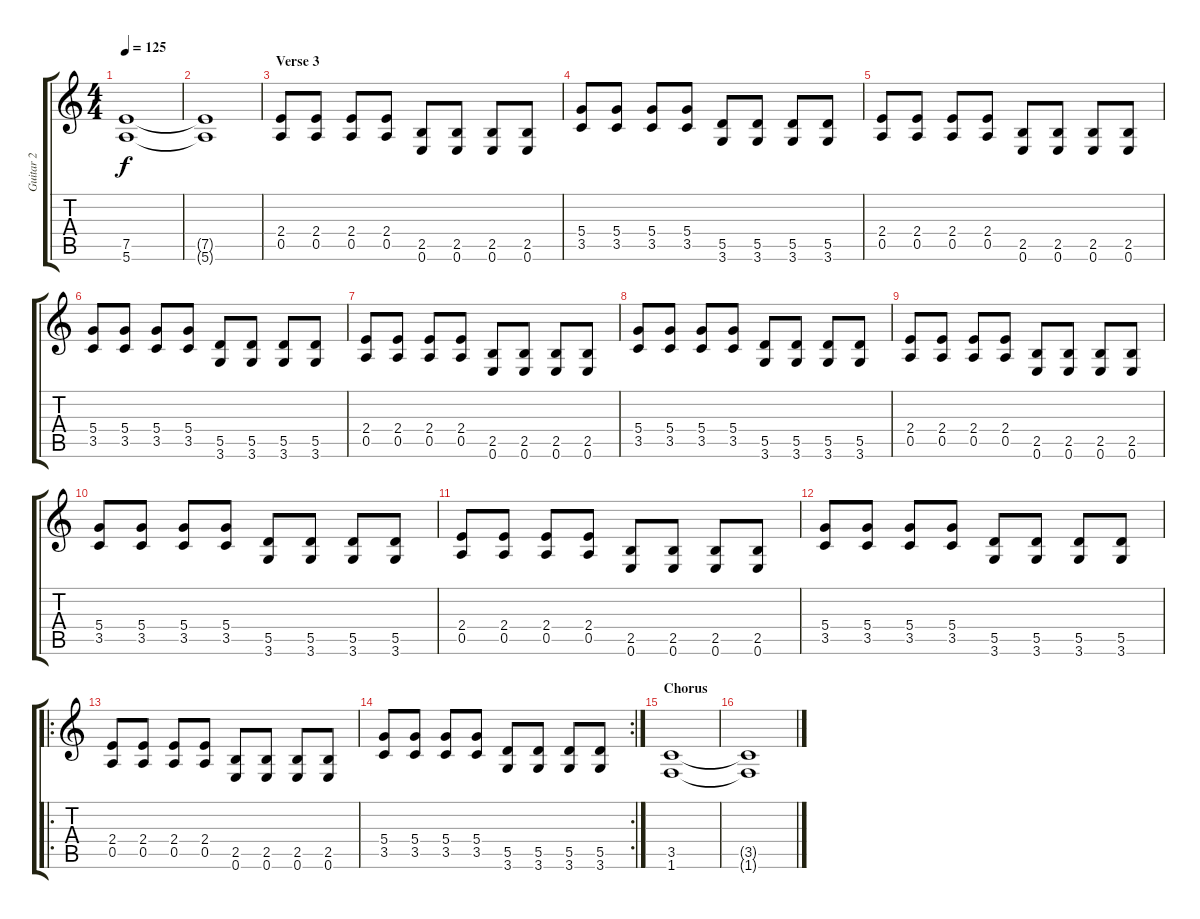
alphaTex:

\track ("Guitar 2" "Guitar 2") {instrument distortionguitar}
\staff {score tabs}
\tuning (E4 B3 G3 D3 A2 E2) {hide}
\ts (4 4)
\tempo 125
\clef g2
\ks c
(7.5 5.6).1{dy f} |
(7.5{t} 5.6{t}).1 |
\section ("" "Verse 3")
(2.4 0.5).8 (2.4 0.5).8 (2.4 0.5).8 (2.4 0.5).8 (2.5 0.6).8 (2.5 0.6).8 (2.5 0.6).8 (2.5 0.6).8 |
(5.4 3.5).8 (5.4 3.5).8 (5.4 3.5).8 (5.4 3.5).8 (5.5 3.6).8 (5.5 3.6).8 (5.5 3.6).8 (5.5 3.6).8 |
(2.4 0.5).8 (2.4 0.5).8 (2.4 0.5).8 (2.4 0.5).8 (2.5 0.6).8 (2.5 0.6).8 (2.5 0.6).8 (2.5 0.6).8 |
(5.4 3.5).8 (5.4 3.5).8 (5.4 3.5).8 (5.4 3.5).8 (5.5 3.6).8 (5.5 3.6).8 (5.5 3.6).8 (5.5 3.6).8 |
(2.4 0.5).8 (2.4 0.5).8 (2.4 0.5).8 (2.4 0.5).8 (2.5 0.6).8 (2.5 0.6).8 (2.5 0.6).8 (2.5 0.6).8 |
(5.4 3.5).8 (5.4 3.5).8 (5.4 3.5).8 (5.4 3.5).8 (5.5 3.6).8 (5.5 3.6).8 (5.5 3.6).8 (5.5 3.6).8 |
(2.4 0.5).8 (2.4 0.5).8 (2.4 0.5).8 (2.4 0.5).8 (2.5 0.6).8 (2.5 0.6).8 (2.5 0.6).8 (2.5 0.6).8 |
(5.4 3.5).8 (5.4 3.5).8 (5.4 3.5).8 (5.4 3.5).8 (5.5 3.6).8 (5.5 3.6).8 (5.5 3.6).8 (5.5 3.6).8 |
(2.4 0.5).8 (2.4 0.5).8 (2.4 0.5).8 (2.4 0.5).8 (2.5 0.6).8 (2.5 0.6).8 (2.5 0.6).8 (2.5 0.6).8 |
(5.4 3.5).8 (5.4 3.5).8 (5.4 3.5).8 (5.4 3.5).8 (5.5 3.6).8 (5.5 3.6).8 (5.5 3.6).8 (5.5 3.6).8 |
\ro
(2.4 0.5).8 (2.4 0.5).8 (2.4 0.5).8 (2.4 0.5).8 (2.5 0.6).8 (2.5 0.6).8 (2.5 0.6).8 (2.5 0.6).8 |
\rc 2
(5.4 3.5).8 (5.4 3.5).8 (5.4 3.5).8 (5.4 3.5).8 (5.5 3.6).8 (5.5 3.6).8 (5.5 3.6).8 (5.5 3.6).8 |
\section ("" "Chorus")
(3.5 1.6).1 |
(3.5{t} 1.6{t}).1
